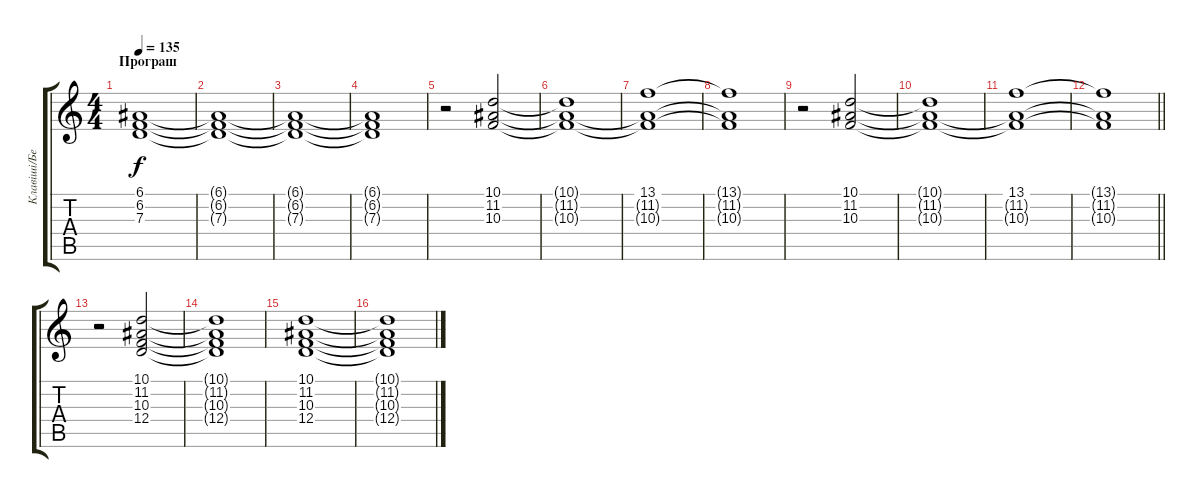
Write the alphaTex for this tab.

\track ("Клавіші/Бек" "Клавіші/Бе") {instrument stringensemble2}
\staff {score tabs}
\tuning (E4 B3 G3 D3 A2 E2) {hide}
\ts (4 4)
\section ("" "Програш")
\tempo 135
\clef g2
\ks c
(6.1 6.2 7.3).1{dy f} |
(6.1{t} 6.2{t} 7.3{t}).1 |
(6.1{t} 6.2{t} 7.3{t}).1 |
(6.1{t} 6.2{t} 7.3{t}).1 |
r.2 (10.1 11.2 10.3).2 |
(10.1{t} 11.2{t} 10.3{t}).1 |
(13.1 11.2{t} 10.3{t}).1 |
(13.1{t} 11.2{t} 10.3{t}).1 |
r.2 (10.1 11.2 10.3).2 |
(10.1{t} 11.2{t} 10.3{t}).1 |
(13.1 11.2{t} 10.3{t}).1 |
\barLineRight lightlight
(13.1{t} 11.2{t} 10.3{t}).1 |
r.2 (10.1 11.2 10.3 12.4).2 |
(10.1{t} 11.2{t} 10.3{t} 12.4{t}).1 |
(10.1 11.2 10.3 12.4).1 |
(10.1{t} 11.2{t} 10.3{t} 12.4{t}).1
